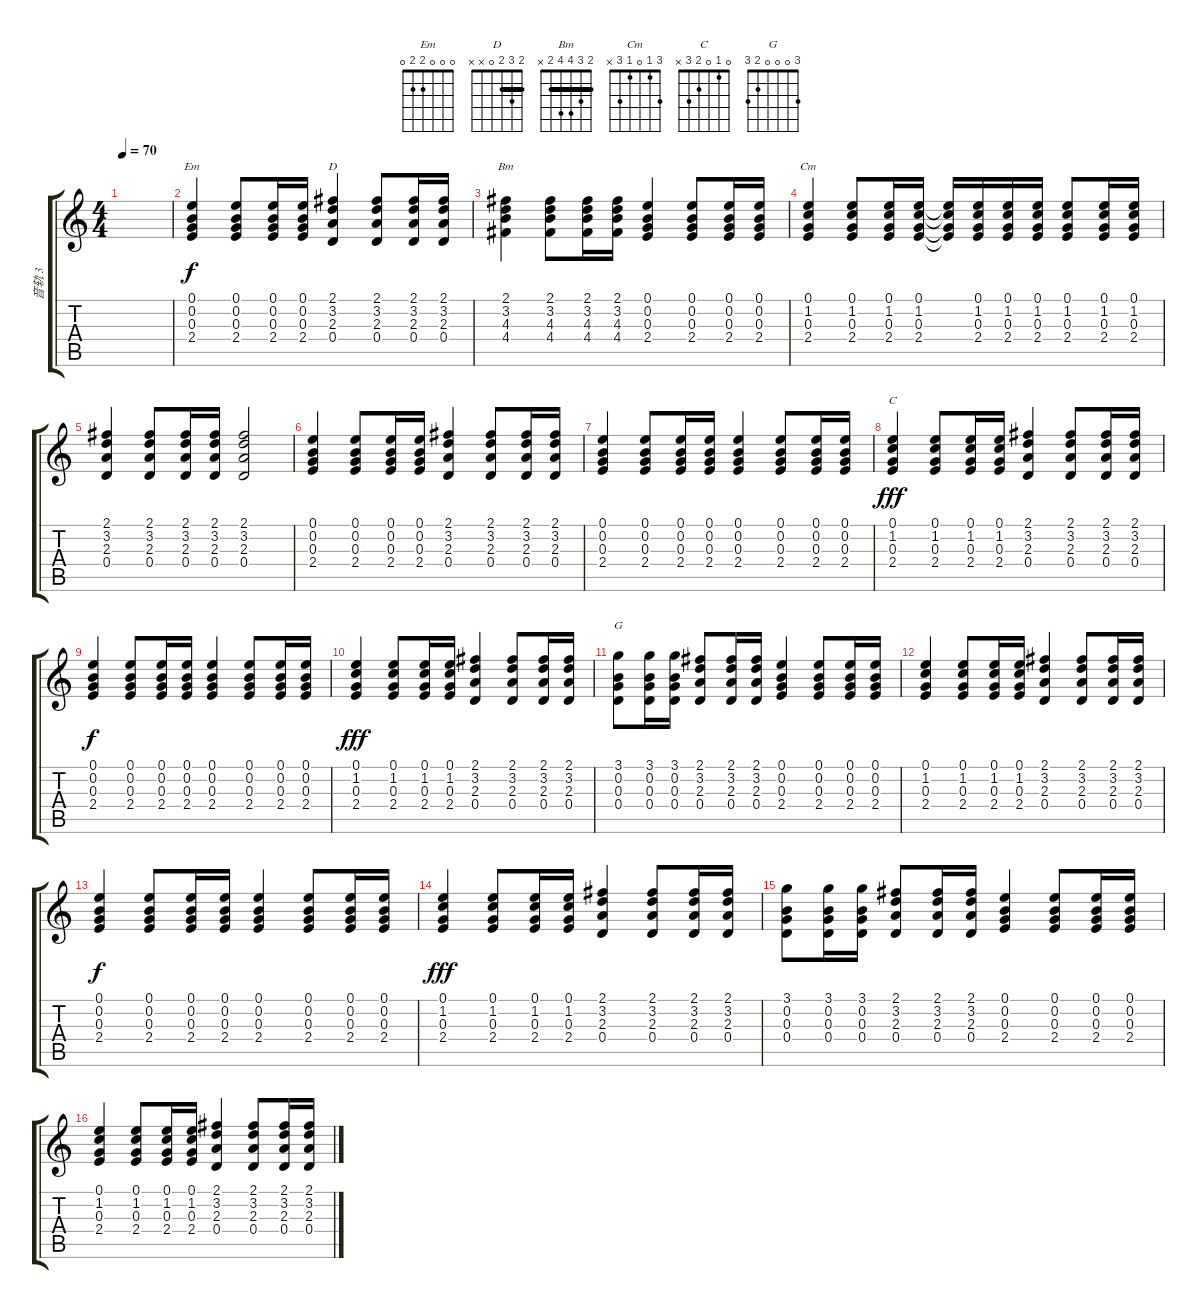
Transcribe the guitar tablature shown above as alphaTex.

\track ("音轨 3" "音轨 3") {instrument acousticguitarsteel}
\staff {score tabs}
\tuning (E4 B3 G3 D3 A2 E2) {hide}
\chord ("Em" 0 0 0 2 2 0)
\chord ("D" 2 3 2 0 x x) {barre 2}
\chord ("Bm" 2 3 4 4 2 x) {barre 2}
\chord ("Cm" 3 1 0 1 3 x)
\chord ("C" 0 1 0 2 3 x)
\chord ("G" 3 0 0 0 2 3)
\ts (4 4)
\tempo 70
\clef g2
\ks c
|
(0.1 0.2 0.3 2.4).4{ch "Em"} (0.1 0.2 0.3 2.4).8 (0.1 0.2 0.3 2.4).16 (0.1 0.2 0.3 2.4).16 (2.1 3.2 2.3 0.4).4{ch "D"} (2.1 3.2 2.3 0.4).8 (2.1 3.2 2.3 0.4).16 (2.1 3.2 2.3 0.4).16 |
(2.1 3.2 4.3 4.4).4{ch "Bm" txt " "} (2.1 3.2 4.3 4.4).8 (2.1 3.2 4.3 4.4).16 (2.1 3.2 4.3 4.4).16 (0.1 0.2 0.3 2.4).4 (0.1 0.2 0.3 2.4).8 (0.1 0.2 0.3 2.4).16 (0.1 0.2 0.3 2.4).16 |
(0.1 1.2 0.3 2.4).4{ch "Cm"} (0.1 1.2 0.3 2.4).8 (0.1 1.2 0.3 2.4).16 (0.1 1.2 0.3 2.4).16 (0.1{t} 1.2{t} 0.3{t} 2.4{t}).16 (0.1 1.2 0.3 2.4).16 (0.1 1.2 0.3 2.4).16 (0.1 1.2 0.3 2.4).16 (0.1 1.2 0.3 2.4).8 (0.1 1.2 0.3 2.4).16 (0.1 1.2 0.3 2.4).16 |
(2.1 3.2 2.3 0.4).4 (2.1 3.2 2.3 0.4).8 (2.1 3.2 2.3 0.4).16 (2.1 3.2 2.3 0.4).16 (2.1 3.2 2.3 0.4).2 |
(0.1 0.2 0.3 2.4).4 (0.1 0.2 0.3 2.4).8 (0.1 0.2 0.3 2.4).16 (0.1 0.2 0.3 2.4).16 (2.1 3.2 2.3 0.4).4 (2.1 3.2 2.3 0.4).8 (2.1 3.2 2.3 0.4).16 (2.1 3.2 2.3 0.4).16 |
(0.1 0.2 0.3 2.4).4 (0.1 0.2 0.3 2.4).8 (0.1 0.2 0.3 2.4).16 (0.1 0.2 0.3 2.4).16 (0.1 0.2 0.3 2.4).4 (0.1 0.2 0.3 2.4).8 (0.1 0.2 0.3 2.4).16 (0.1 0.2 0.3 2.4).16 |
(0.1 1.2 0.3 2.4).4{ch "C" dy fff} (0.1 1.2 0.3 2.4).8 (0.1 1.2 0.3 2.4).16 (0.1 1.2 0.3 2.4).16 (2.1 3.2 2.3 0.4).4 (2.1 3.2 2.3 0.4).8 (2.1 3.2 2.3 0.4).16 (2.1 3.2 2.3 0.4).16 |
(0.1 0.2 0.3 2.4).4{dy f} (0.1 0.2 0.3 2.4).8 (0.1 0.2 0.3 2.4).16 (0.1 0.2 0.3 2.4).16 (0.1 0.2 0.3 2.4).4 (0.1 0.2 0.3 2.4).8 (0.1 0.2 0.3 2.4).16 (0.1 0.2 0.3 2.4).16 |
(0.1 1.2 0.3 2.4).4{dy fff} (0.1 1.2 0.3 2.4).8 (0.1 1.2 0.3 2.4).16 (0.1 1.2 0.3 2.4).16 (2.1 3.2 2.3 0.4).4 (2.1 3.2 2.3 0.4).8 (2.1 3.2 2.3 0.4).16 (2.1 3.2 2.3 0.4).16 |
(3.1 0.2 0.3 0.4).8{ch "G"} (3.1 0.2 0.3 0.4).16 (3.1 0.2 0.3 0.4).16 (2.1 3.2 2.3 0.4).8 (2.1 3.2 2.3 0.4).16 (2.1 3.2 2.3 0.4).16 (0.1 0.2 0.3 2.4).4 (0.1 0.2 0.3 2.4).8 (0.1 0.2 0.3 2.4).16 (0.1 0.2 0.3 2.4).16 |
(0.1 1.2 0.3 2.4).4 (0.1 1.2 0.3 2.4).8 (0.1 1.2 0.3 2.4).16 (0.1 1.2 0.3 2.4).16 (2.1 3.2 2.3 0.4).4 (2.1 3.2 2.3 0.4).8 (2.1 3.2 2.3 0.4).16 (2.1 3.2 2.3 0.4).16 |
(0.1 0.2 0.3 2.4).4{dy f} (0.1 0.2 0.3 2.4).8 (0.1 0.2 0.3 2.4).16 (0.1 0.2 0.3 2.4).16 (0.1 0.2 0.3 2.4).4 (0.1 0.2 0.3 2.4).8 (0.1 0.2 0.3 2.4).16 (0.1 0.2 0.3 2.4).16 |
(0.1 1.2 0.3 2.4).4{dy fff} (0.1 1.2 0.3 2.4).8 (0.1 1.2 0.3 2.4).16 (0.1 1.2 0.3 2.4).16 (2.1 3.2 2.3 0.4).4 (2.1 3.2 2.3 0.4).8 (2.1 3.2 2.3 0.4).16 (2.1 3.2 2.3 0.4).16 |
(3.1 0.2 0.3 0.4).8 (3.1 0.2 0.3 0.4).16 (3.1 0.2 0.3 0.4).16 (2.1 3.2 2.3 0.4).8 (2.1 3.2 2.3 0.4).16 (2.1 3.2 2.3 0.4).16 (0.1 0.2 0.3 2.4).4 (0.1 0.2 0.3 2.4).8 (0.1 0.2 0.3 2.4).16 (0.1 0.2 0.3 2.4).16 |
(0.1 1.2 0.3 2.4).4 (0.1 1.2 0.3 2.4).8 (0.1 1.2 0.3 2.4).16 (0.1 1.2 0.3 2.4).16 (2.1 3.2 2.3 0.4).4 (2.1 3.2 2.3 0.4).8 (2.1 3.2 2.3 0.4).16 (2.1 3.2 2.3 0.4).16
